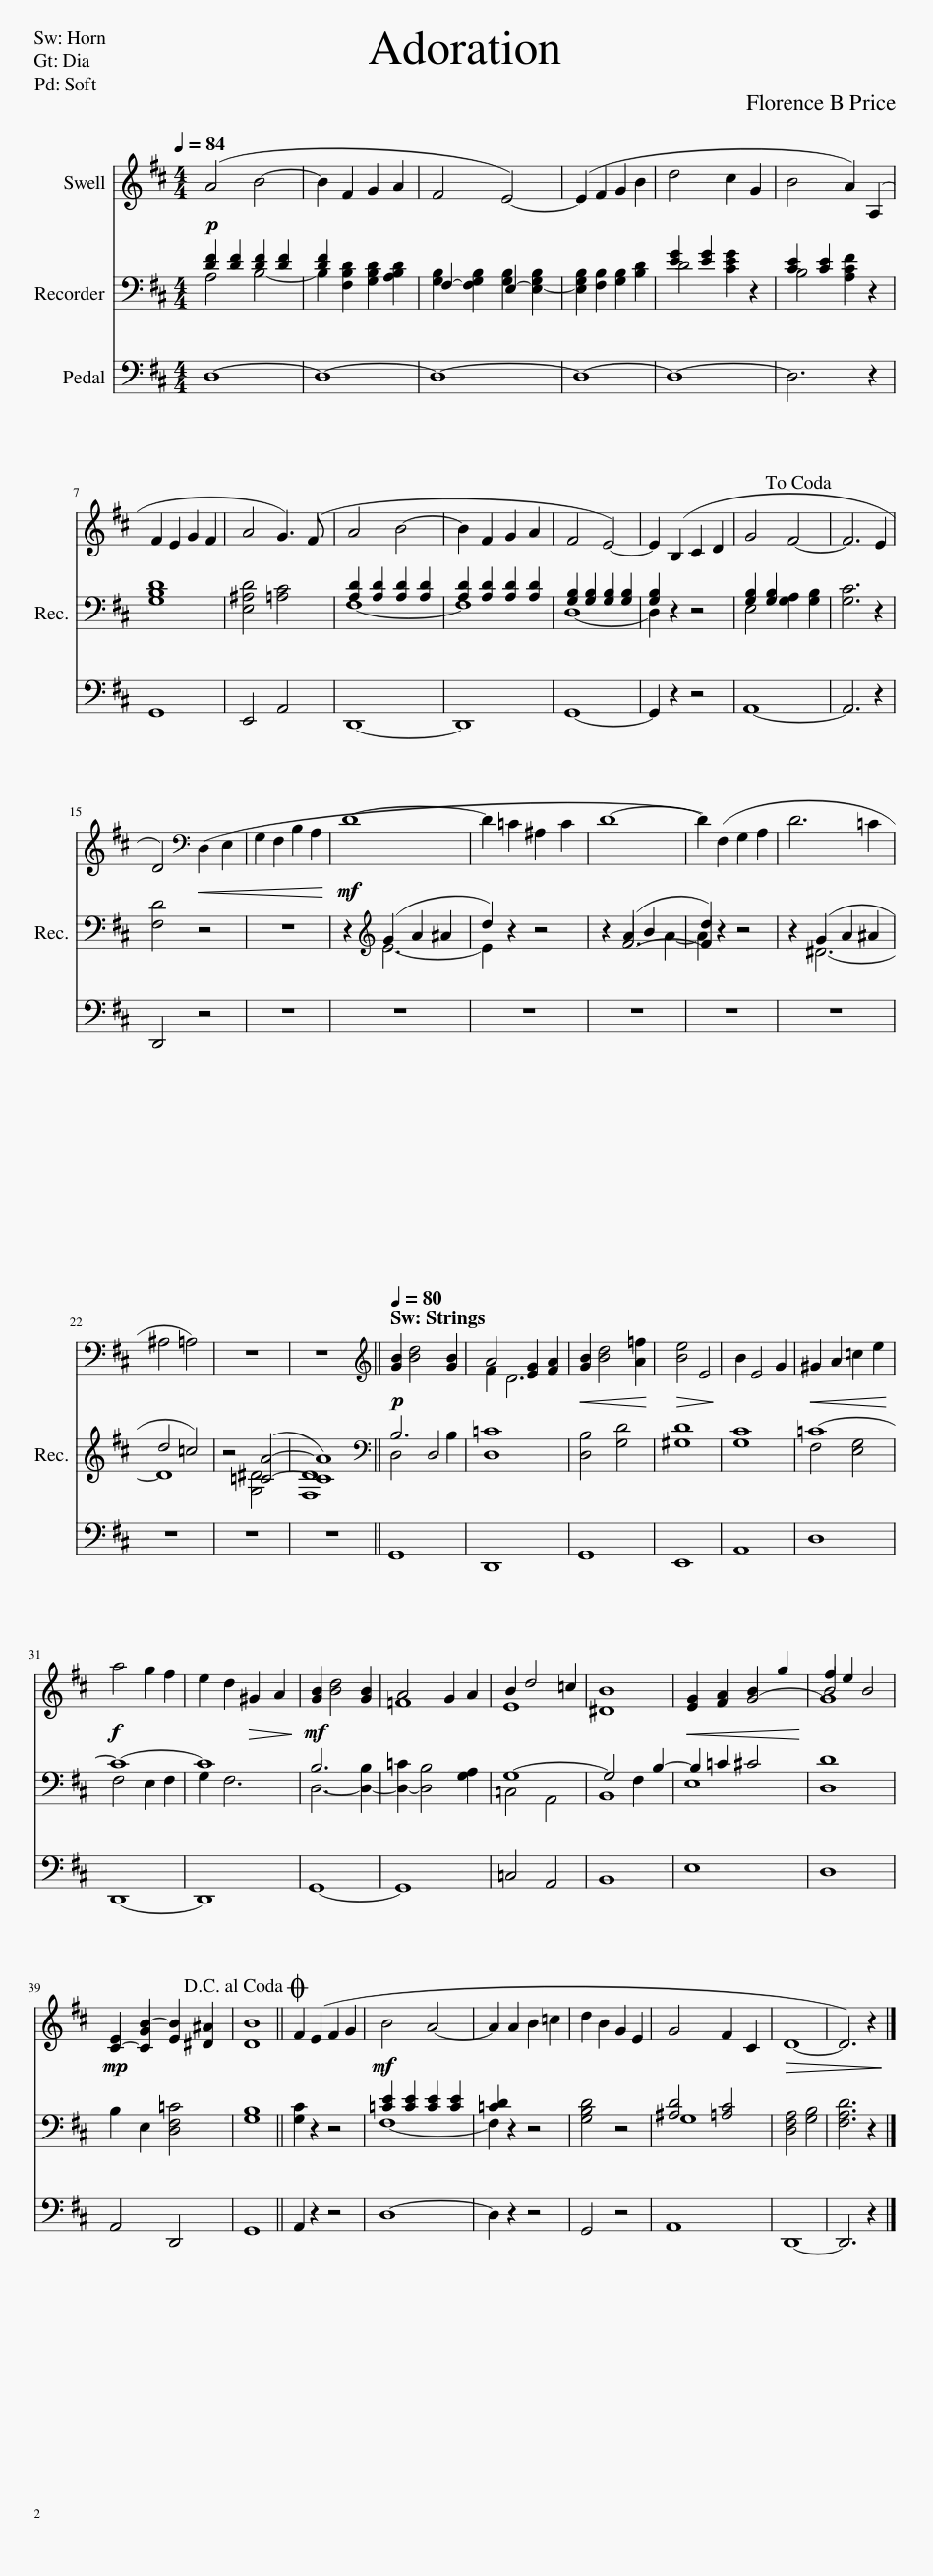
X:1
%%score ( 1 2 3 ) ( 4 5 6 ) 7
L:1/8
Q:1/4=84
M:4/4
I:linebreak $
K:D
V:1 treble
V:2 treble
V:3 treble
V:4 bass
V:5 bass
V:6 bass
V:7 bass
V:1
!p! (A4 B4- | B2 F2 G2 A2 | F4 E4-) | (E2 F2 G2 B2 | d4 c2 G2 | %5
 B4 A2) (A,2 |$ F2 E2 G2 F2 | A4 G3) (F | A4 B4- | B2 F2 G2 A2 | %10
 F4 E4-) | E2 (B,2 C2 D2 | G4 F4-!dacoda! | F6 E2 |$ D4)[K:bass]!<(! (D,2 E,2 | %15
 G,2 F,2 B,2 A,2!<)! |!mf! D8- | D2 =C2 ^A,2 C2 | D8- | D2) (F,2 G,2 A,2 | %20
 D6 =C2 |$ ^A,4 =A,4) | z8 | z8 ||[K:treble][Q:1/4=80]!p! [GB]2 [Bd]4 [GB]2 | %25
 A4 [EG]2 [FA]2 |!<(! [GB]2 [Bd]4 [A=f]2!<)! |!>(! [Be]4 E4!>)! | B2 E4 G2 |!<(! ^G2 A2 =c2 e2!<)! |$ %30
!f! a4 g2 f2 | e2 d2!>(! ^G2 A2!>)! |!mf! [GB]2 [Bd]4 [GB]2 | A4 G2 A2 | B2 d4 =c2 | %35
 [^DB]8 |!<(! [EG]2 [FA]2 B2 g2!<)! | f2 e2 B4 |$!mp! C2- [CB-]2 [EB]2 [^D^A]2 | [DB]8!D.C.! || %40
O F2 (E2 F2 G2 |!mf! B4 A4- | A2 A2 B2 =c2 | d2 B2 G2 E2 | G4 F2 C2 | %45
!>(! D8-!>)! | D6) z2 |] %47
V:2
 x8 | x8 | x8 | x8 | x8 | %5
 x8 |$ x8 | x8 | x8 | x8 | %10
 x8 | x8 | x8 | x8 |$ x4[K:bass] x4 | %15
 x8 | x8 | x8 | x8 | x8 | %20
 x8 |$ x8 | x8 | x8 ||[K:treble] x8 | %25
 F2 D6 | x8 | x8 | x8 | x8 |$ %30
 x8 | x8 | x8 | =F8 | E8 | %35
 x8 | x8 | B4 x4 |$ E2 G2 x4 | x8 || %40
 x8 | x8 | x8 | x8 | x8 | %45
 x8 | x8 |] %47
V:3
 x8 | x8 | x8 | x8 | x8 | %5
 x8 |$ x8 | x8 | x8 | x8 | %10
 x8 | x8 | x8 | x8 |$ x4[K:bass] x4 | %15
 x8 | x8 | x8 | x8 | x8 | %20
 x8 |$ x8 | x8 | x8 ||[K:treble] x8 | %25
 x8 | x8 | x8 | x8 | x8 |$ %30
 x8 | x8 | x8 | x8 | x8 | %35
 x8 | x4 G4- | G8 |$ x8 | x8 || %40
 x8 | x8 | x8 | x8 | x8 | %45
 x8 | x8 |] %47
V:4
!p! [DF]2 [DF]2 [DF]2 [DF]2 | [DF]2 [F,B,D]2 [G,B,D]2 [A,B,D]2 | F,2- [F,G,B,]2 E,2- [E,-G,B,]2 | [E,G,B,]2 [F,B,]2 [G,B,]2 [B,D]2 | [EG]2 [EG]2 [CEG]2 z2 | %5
 [CE]2 [CE]2 [A,CF]2 z2 |$ [G,B,D]8 | [E,^A,D]4 [=A,C]4 | [A,D]2 [A,D]2 [A,D]2 [A,D]2 | [A,D]2 [A,D]2 [A,D]2 [A,D]2 | %10
 [G,B,]2 [G,B,]2 [G,B,]2 [G,B,]2 | [G,B,]2 z2 z4 | [G,B,]2 [G,B,]2 [G,A,]2 [G,B,]2 | [G,C]6 z2 |$ [F,D]4 z4 | %15
 z8 | z2[K:treble]!mf! (G2 A2 ^A2 | d2) z2 z4 | z2 (A2 B2 x2 | d2) z2 z4 | %20
 z2 (G2 A2 ^A2 |$ d4 =c4) | z4 ([=CA]4- | [CA]8) ||[K:bass]!p! B,6 x2 | %25
 [D,=C]8 | [D,B,]4 [G,D]4 | [^G,D]8 | [G,C]8 | =C8- |$ %30
!f! C8- | C8 |!mf! B,6 x2 | x8 | G,8- | %35
 G,4 x2 B,2- | B,2 =C2 ^C4 | [D,D]8 |$!mp! B,2 E,2 [D,F,=C]4 | [G,B,]8 || %40
 [G,C]2 z2 z4 |!mf! [=CE]2 [CE]2 [CE]2 [CE]2 | [=CD]2 z2 z4 | [G,B,D]4 z4 | [^A,D]4 [=A,C]4 | %45
 [D,F,A,]4 [G,B,]4 | [F,A,D]6 z2 |] %47
V:5
 A,4 B,4- | B,2 x6 | [G,B,]2 x2 [G,B,]2 x2 | x8 | D4 x4 | %5
 B,4 x4 |$ x8 | x8 | F,8- | F,8 | %10
 D,8- | D,2 x6 | E,4 x4 | x8 |$ x8 | %15
 x8 | x2[K:treble] E6- | E2 x6 | x6 A2- | A2 x6 | %20
 x2 ^D6- |$ D8 | x4 [G,^D]4 | [F,D]8 ||[K:bass] D,4 x2 B,2 | %25
 x8 | x8 | x8 | x8 | F,4 [E,G,]4 |$ %30
 F,4 E,2 F,2 | G,2 F,6 | D,6- [D,-B,]2 | [D,-=C]2 [D,B,]4 [G,A,]2 | =C,4 A,,4 | %35
 x4 F,2 x2 | x8 | x8 |$ x8 | x8 || %40
 x8 | F,8- | F,2 x6 | x8 | G,8 | %45
 x8 | x8 |] %47
V:6
 x8 | x8 | x8 | x8 | x8 | %5
 x8 |$ x8 | x8 | x8 | x8 | %10
 x8 | x8 | x8 | x8 |$ x8 | %15
 x8 | x2[K:treble] x6 | x8 | x2 F6- | F2 x6 | %20
 x8 |$ x8 | x8 | x8 ||[K:bass] x4 D,4 | %25
 x8 | x8 | x8 | x8 | x8 |$ %30
 x8 | x8 | x8 | x8 | x8 | %35
 B,,8 | E,8 | x8 |$ x8 | x8 || %40
 x8 | x8 | x8 | x8 | x8 | %45
 x8 | x8 |] %47
V:7
!p! D,8- | D,8- | D,8- | D,8- | D,8- | %5
 D,6 z2 |$ G,,8 | E,,4 A,,4 | D,,8- | D,,8 | %10
 G,,8- | G,,2 z2 z4 | A,,8- | A,,6 z2 |$ D,,4 z4 | %15
 z8 | z8 | z8 | z8 | z8 | %20
 z8 |$ z8 | z8 | z8 ||!p! G,,8 | %25
 D,,8 | G,,8 | E,,8 | A,,8 | D,8 |$ %30
!f! D,,8- | D,,8 |!mf! G,,8- | G,,8 | =C,4 A,,4 | %35
 B,,8 | E,8 | D,8 |$!mp! A,,4 D,,4 | G,,8 || %40
 A,,2 z2 z4 |!mf! D,8- | D,2 z2 z4 | G,,4 z4 | A,,8 | %45
 D,,8- | D,,6 z2 |] %47
